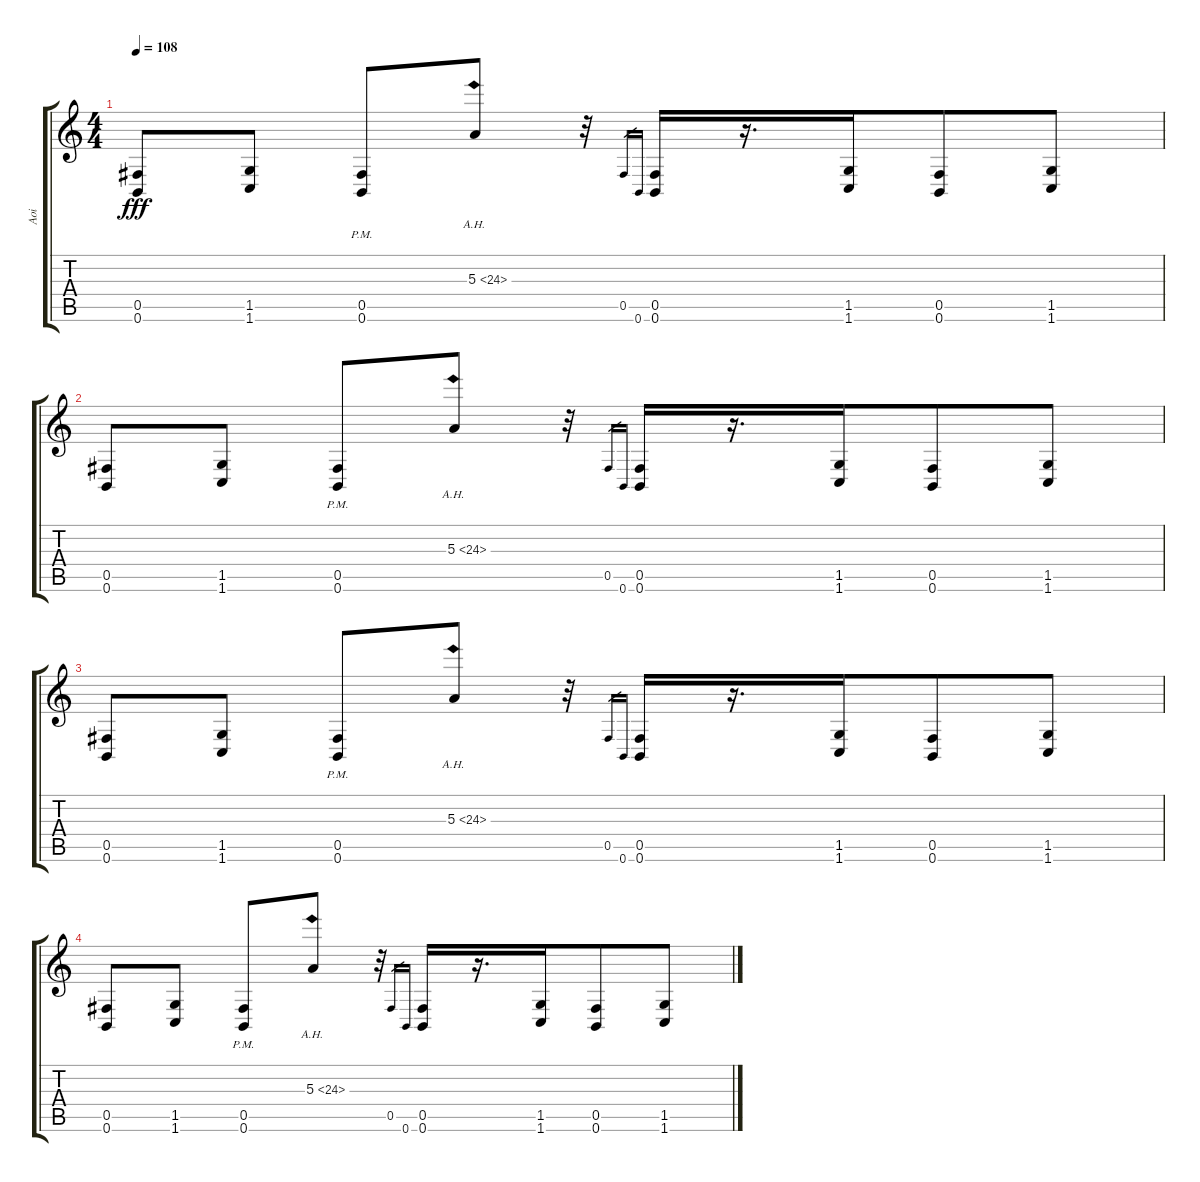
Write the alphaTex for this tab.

\track ("Aoi" "Aoi") {instrument overdrivenguitar}
\staff {score tabs}
\tuning (Db4 Ab3 E3 B2 Gb2 B1) {hide}
\ts (4 4)
\tempo 108
\clef g2
\ks c
(0.5 0.6).8{dy fff} (1.5 1.6).8 (0.5{pm} 0.6{pm}).8 5.3{ah 19}.8 r.32 0.5.16{gr} 0.6.16{gr} (0.5 0.6).16 r.16{d} (1.5 1.6).16{beam merge} (0.5 0.6).8 (1.5 1.6).8 |
(0.5 0.6).8 (1.5 1.6).8 (0.5{pm} 0.6{pm}).8 5.3{ah 19}.8 r.32 0.5.16{gr} 0.6.16{gr} (0.5 0.6).16 r.16{d} (1.5 1.6).16{beam merge} (0.5 0.6).8 (1.5 1.6).8 |
(0.5 0.6).8 (1.5 1.6).8 (0.5{pm} 0.6{pm}).8 5.3{ah 19}.8 r.32 0.5.16{gr} 0.6.16{gr} (0.5 0.6).16 r.16{d} (1.5 1.6).16{beam merge} (0.5 0.6).8 (1.5 1.6).8 |
(0.5 0.6).8 (1.5 1.6).8 (0.5{pm} 0.6{pm}).8 5.3{ah 19}.8 r.32 0.5.16{gr} 0.6.16{gr} (0.5 0.6).16 r.16{d} (1.5 1.6).16{beam merge} (0.5 0.6).8 (1.5 1.6).8
